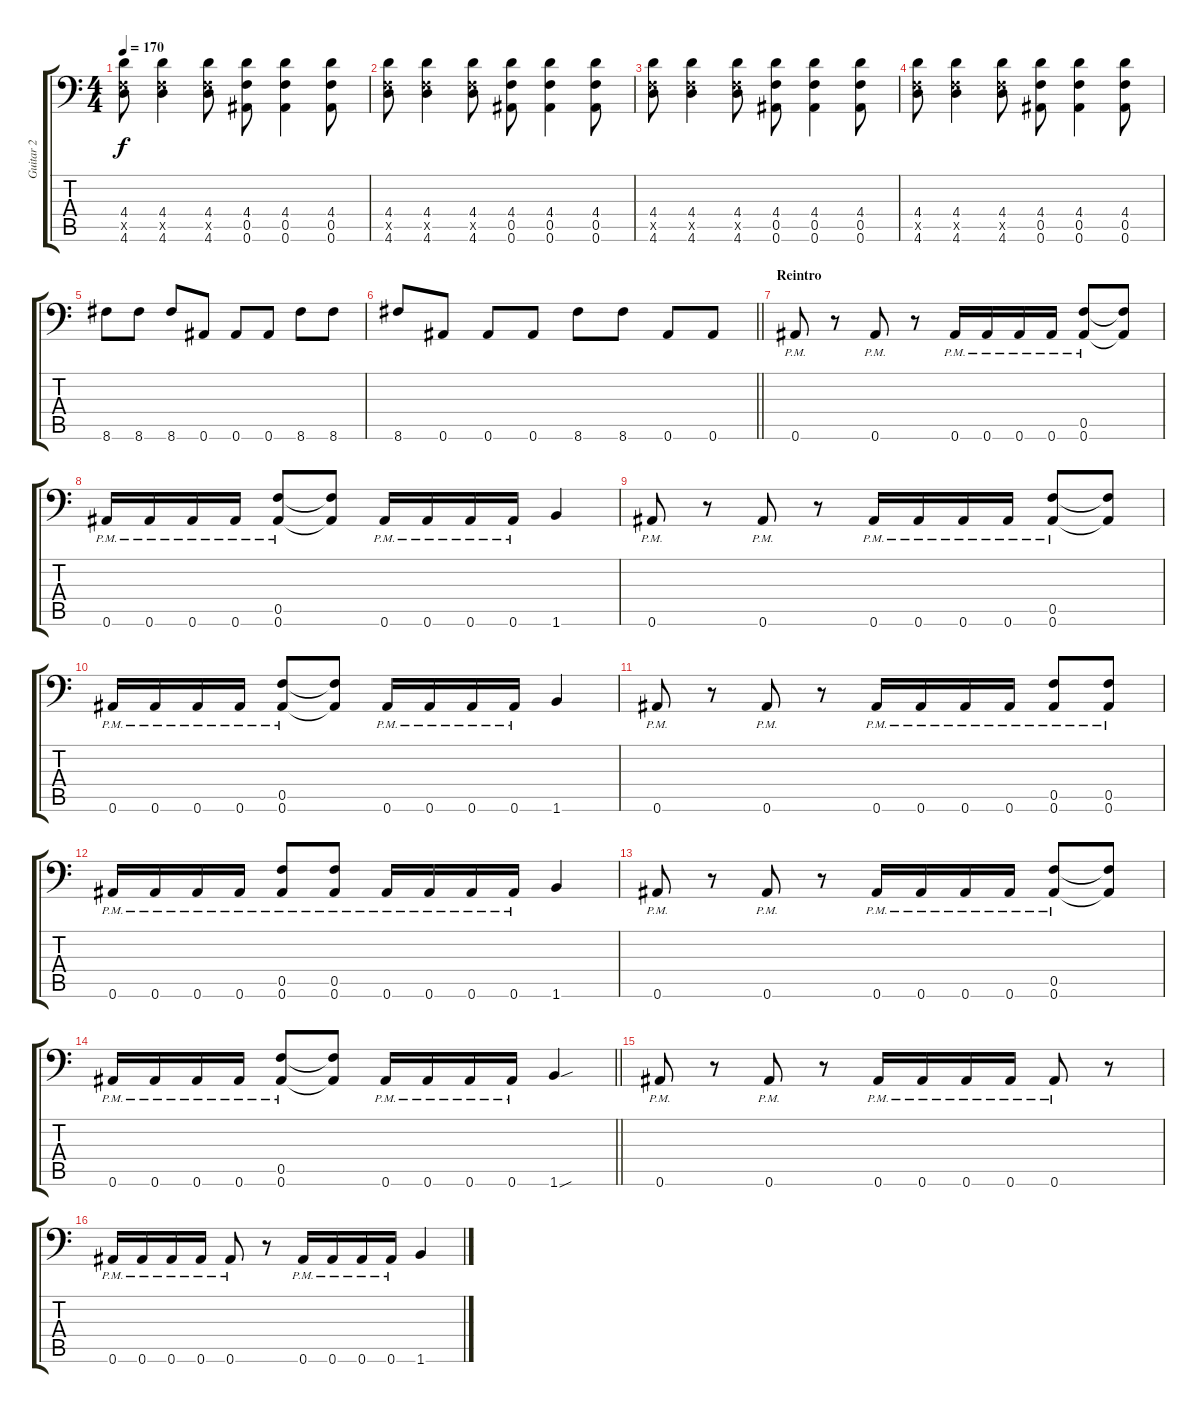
\track ("Guitar 2" "Guitar 2") {instrument distortionguitar}
\staff {score tabs}
\tuning (C4 G3 Eb3 Bb2 F2 Bb1) {hide}
\ts (4 4)
\tempo 170
\clef f4
\ks c
(4.4 0.5{x} 4.6).8{dy f} (4.4 0.5{x} 4.6).4 (4.4 0.5{x} 4.6).8 (4.4 0.5 0.6).8 (4.4 0.5 0.6).4 (4.4 0.5 0.6).8 |
(4.4 0.5{x} 4.6).8 (4.4 0.5{x} 4.6).4 (4.4 0.5{x} 4.6).8 (4.4 0.5 0.6).8 (4.4 0.5 0.6).4 (4.4 0.5 0.6).8 |
(4.4 0.5{x} 4.6).8 (4.4 0.5{x} 4.6).4 (4.4 0.5{x} 4.6).8 (4.4 0.5 0.6).8 (4.4 0.5 0.6).4 (4.4 0.5 0.6).8 |
(4.4 0.5{x} 4.6).8 (4.4 0.5{x} 4.6).4 (4.4 0.5{x} 4.6).8 (4.4 0.5 0.6).8 (4.4 0.5 0.6).4 (4.4 0.5 0.6).8 |
8.6.8 8.6.8 8.6.8 0.6.8 0.6.8 0.6.8 8.6.8 8.6.8 |
\barLineRight lightlight
8.6.8 0.6.8 0.6.8 0.6.8 8.6.8 8.6.8 0.6.8 0.6.8 |
\section ("" "Reintro")
0.6{pm}.8{volume 10 balance 8 instrument overdrivenguitar} r.8 0.6{pm}.8 r.8 0.6{pm}.16 0.6{pm}.16 0.6{pm}.16 0.6{pm}.16 (0.5{pm} 0.6{pm}).8 (0.5{t} 0.6{t}).8 |
0.6{pm}.16 0.6{pm}.16 0.6{pm}.16 0.6{pm}.16 (0.5 0.6{pm}).8 (0.5{t} 0.6{t}).8 0.6{pm}.16 0.6{pm}.16 0.6{pm}.16 0.6{pm}.16 1.6.4 |
0.6{pm}.8 r.8 0.6{pm}.8 r.8 0.6{pm}.16 0.6{pm}.16 0.6{pm}.16 0.6{pm}.16 (0.5{pm} 0.6{pm}).8 (0.5{t} 0.6{t}).8 |
0.6{pm}.16 0.6{pm}.16 0.6{pm}.16 0.6{pm}.16 (0.5{pm} 0.6{pm}).8 (0.5{t} 0.6{t}).8 0.6{pm}.16 0.6{pm}.16 0.6{pm}.16 0.6{pm}.16 1.6.4 |
0.6{pm}.8 r.8 0.6{pm}.8 r.8 0.6{pm}.16 0.6{pm}.16 0.6{pm}.16 0.6{pm}.16 (0.5{pm} 0.6{pm}).8 (0.5 0.6{pm}).8 |
0.6{pm}.16 0.6{pm}.16 0.6{pm}.16 0.6{pm}.16 (0.5{pm} 0.6{pm}).8 (0.5{pm} 0.6{pm}).8 0.6{pm}.16 0.6{pm}.16 0.6{pm}.16 0.6{pm}.16 1.6.4 |
0.6{pm}.8 r.8 0.6{pm}.8 r.8 0.6{pm}.16 0.6{pm}.16 0.6{pm}.16 0.6{pm}.16 (0.5{pm} 0.6{pm}).8 (0.5{t} 0.6{t}).8 |
\barLineRight lightlight
0.6{pm}.16 0.6{pm}.16 0.6{pm}.16 0.6{pm}.16 (0.5{pm} 0.6{pm}).8 (0.5{t} 0.6{t}).8 0.6{pm}.16 0.6{pm}.16 0.6{pm}.16 0.6{pm}.16 1.6{sou}.4 |
\section ("" "")
0.6{pm}.8{volume 12 balance 13 instrument distortionguitar} r.8 0.6{pm}.8 r.8 0.6{pm}.16 0.6{pm}.16 0.6{pm}.16 0.6{pm}.16 0.6{pm}.8 r.8 |
0.6{pm}.16 0.6{pm}.16 0.6{pm}.16 0.6{pm}.16 0.6{pm}.8 r.8 0.6{pm}.16 0.6{pm}.16 0.6{pm}.16 0.6{pm}.16 1.6.4
